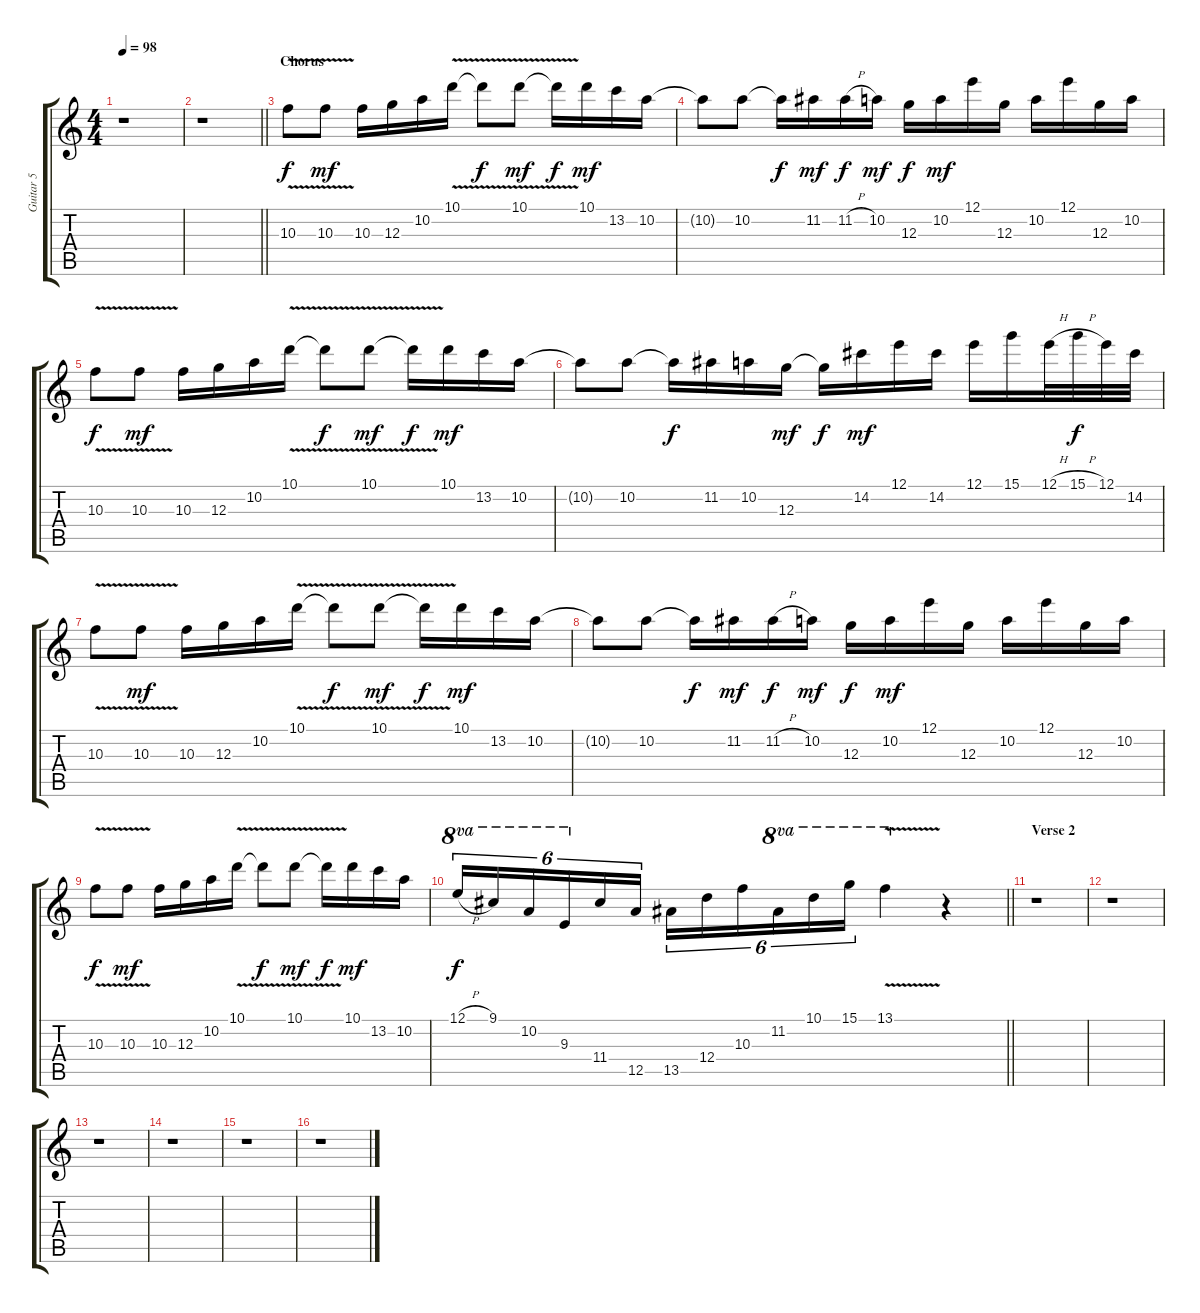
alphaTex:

\track ("Guitar 5" "Guitar 5") {instrument distortionguitar}
\staff {score tabs}
\tuning (E4 B3 G3 D3 A2 D2) {hide}
\ts (4 4)
\tempo 98
\clef g2
\ks c
r.1{dy f} |
\barLineRight lightlight
r.1 |
\section ("" "Chorus")
10.3{v}.8 10.3{v}.8{dy mf} 10.3.16 12.3.16 10.2.16 10.1{v}.16 10.1{t}.8{dy f} 10.1{v}.8{dy mf} 10.1{t}.16{dy f} 10.1.16{dy mf} 13.2.16 10.2.16 |
10.2{t}.8 10.2.8 10.2{t}.16{dy f} 11.2.16{dy mf} 11.2{h}.16{dy f} 10.2.16{dy mf} 12.3.16{dy f} 10.2.16{dy mf} 12.1.16 12.3.16 10.2.16 12.1.16 12.3.16 10.2.16 |
10.3{v}.8{dy f} 10.3{v}.8{dy mf} 10.3.16 12.3.16 10.2.16 10.1{v}.16 10.1{t}.8{dy f} 10.1{v}.8{dy mf} 10.1{t}.16{dy f} 10.1.16{dy mf} 13.2.16 10.2.16 |
10.2{t}.8 10.2.8 10.2{t}.16{dy f} 11.2.16 10.2.16 12.3.16{dy mf} 12.3{t}.16{dy f} 14.2.16{dy mf} 12.1.16 14.2.16 12.1.16 15.1.16 12.1{h}.32 15.1{h}.32{dy f} 12.1.32 14.2.32 |
10.3{v}.8 10.3{v}.8{dy mf} 10.3.16 12.3.16 10.2.16 10.1{v}.16 10.1{t}.8{dy f} 10.1{v}.8{dy mf} 10.1{t}.16{dy f} 10.1.16{dy mf} 13.2.16 10.2.16 |
10.2{t}.8 10.2.8 10.2{t}.16{dy f} 11.2.16{dy mf} 11.2{h}.16{dy f} 10.2.16{dy mf} 12.3.16{dy f} 10.2.16{dy mf} 12.1.16 12.3.16 10.2.16 12.1.16 12.3.16 10.2.16 |
10.3{v}.8{dy f} 10.3{v}.8{dy mf} 10.3.16 12.3.16 10.2.16 10.1{v}.16 10.1{t}.8{dy f} 10.1{v}.8{dy mf} 10.1{t}.16{dy f} 10.1.16{dy mf} 13.2.16 10.2.16 |
\barLineRight lightlight
12.1{h}.16{tu (6 4) ot 8va dy f} 9.1.16{tu (6 4) ot 8va} 10.2.16{tu (6 4) ot 8va} 9.3.16{tu (6 4) ot 8va} 11.4.16{tu (6 4)} 12.5.16{tu (6 4)} 13.5.16{tu (6 4)} 12.4.16{tu (6 4)} 10.3.16{tu (6 4)} 11.2.16{tu (6 4) ot 8va} 10.1.16{tu (6 4) ot 8va} 15.1.16{tu (6 4) ot 8va} 13.1{v}.4{ot 8va} r.4 |
\section ("" "Verse 2")
r.1 |
r.1 |
r.1 |
r.1 |
r.1 |
r.1
